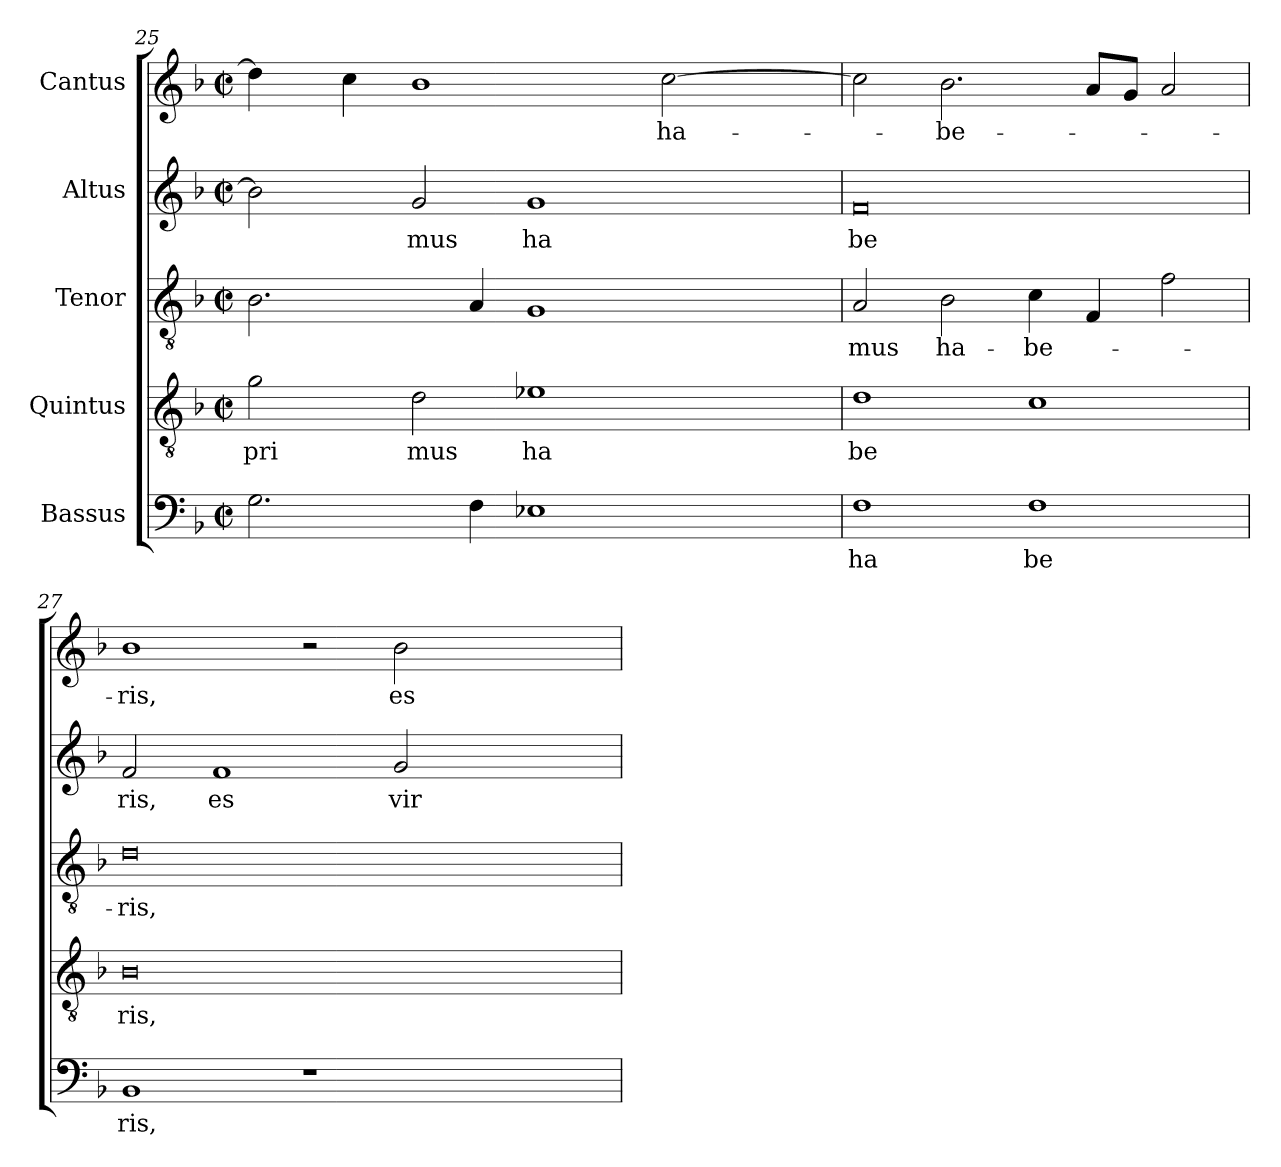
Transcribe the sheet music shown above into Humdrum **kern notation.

**kern	**text	**kern	**text	**kern	**text	**kern	**text	**kern	**text
*part5	*part5	*part4	*part4	*part3	*part3	*part2	*part2	*part1	*part1
*staff5	*staff5	*staff4	*staff4	*staff3	*staff3	*staff2	*staff2	*staff1	*staff1
*I"Bassus	*	*I"Quintus	*	*I"Tenor	*	*I"Altus	*	*I"Cantus	*
!!LO:LB:g=z
*clefF4	*	*clefGv2	*	*clefGv2	*	*clefG2	*	*clefG2	*
*k[b-]	*	*k[b-]	*	*k[b-]	*	*k[b-]	*	*k[b-]	*
*F:	*	*F:	*	*F:	*	*F:	*	*F:	*
*M2/2	*	*M2/2	*	*M2/2	*	*M2/2	*	*M2/2	*
*met(c|)	*	*met(c|)	*	*met(c|)	*	*met(c|)	*	*met(c|)	*
=25	=25	=25	=25	=25	=25	=25	=25	=25	=25
!	!	!	!LO:LY:b:cj	!	!	!	!	!	!
*^	*	*	*	*^	*	*^	*	*	*
*	*	*	*	*	*	*	*	*	*^	*	*	*
2.G\	32ryy	.	2g\	pri	2.B-\	4...ryy	.	2b-\]	64ryy	16ryy	.	4dd\]	.
.	.	.	.	.	.	.	.	.	1ryy	.	.	.	.
.	1ryy	.	.	.	.	.	.	.	.	.	.	.	.
.	.	.	.	.	.	.	.	.	.	64ryy	.	.	.
.	.	.	.	.	.	.	.	.	.	1ryy	.	.	.
.	.	.	.	.	.	.	.	.	.	.	.	4cc\	.
.	.	.	.	.	.	1ryy	.	.	.	.	.	.	.
!	!	!	!	!LO:LY:b:cj	!	!	!	!	!	!	!LO:LY:b:cj	!	!
.	.	.	2d\	mus	.	.	.	2g/	.	.	mus	1b-	.
4F\	.	.	.	.	4A/	.	.	.	.	.	.	.	.
!	!	!	!	!LO:LY:b:cj	!	!	!	!	!	!	!LO:LY:b:cj	!	!
1E-X	.	.	1e-X	ha	1G	.	.	1g	.	.	ha	.	.
.	.	.	.	.	.	.	.	.	2ryy	.	.	.	.
.	2ryy	.	.	.	.	.	.	.	.	.	.	.	.
.	.	.	.	.	.	.	.	.	.	2ryy	.	.	.
.	.	.	.	.	.	2ryy	.	.	.	.	.	.	.
!	!	!	!	!	!	!	!	!	!	!	!	!	!LO:LY:b:cj
.	.	.	.	.	.	.	.	.	.	.	.	[>2cc\	ha-
.	.	.	.	.	.	.	.	.	4ryy	.	.	.	.
.	4...ryy	.	.	.	.	.	.	.	.	.	.	.	.
.	.	.	.	.	.	.	.	.	.	4ryy	.	.	.
.	.	.	.	.	.	.	.	.	8...ryy	.	.	.	.
.	.	.	.	.	.	.	.	.	.	8ryy	.	.	.
.	.	.	.	.	.	.	.	.	.	32.ryy	.	.	.
.	.	.	.	.	.	32ryy	.	.	.	.	.	.	.
=26	=26	=26	=26	=26	=26	=26	=26	=26	=26	=26	=26	=26	=26
!	!	!LO:LY:b:cj	!	!LO:LY:b:cj	!	!	!LO:LY:b:cj	!	!	!	!LO:LY:b:cj	!	!
*	*	*	*	*	*v	*v	*	*	*	*	*	*	*
*v	*v	*	*	*	*	*	*v	*v	*v	*	*	*
1F	ha	1d	be	2A/	-mus	0f	be	2cc\]	.
!	!	!	!	!	!LO:LY:b:cj	!	!	!	!LO:LY:b:cj
.	.	.	.	2B-\	ha-	.	.	2.b-\	-be-
!	!LO:LY:b:cj	!	!	!	!LO:LY:b:cj	!	!	!	!
1F	be	1c	.	4c\	-be-	.	.	.	.
.	.	.	.	4F/	.	.	.	8a/L	.
.	.	.	.	.	.	.	.	8g/J	.
.	.	.	.	2f\	.	.	.	2a/	.
=27	=27	=27	=27	=27	=27	=27	=27	=27	=27
!	!LO:LY:b:cj	!	!LO:LY:b:cj	!	!LO:LY:b:cj	!	!LO:LY:b:cj	!	!LO:LY:b:cj
1BB-	ris,	0B-	ris,	0d	-ris,	2f/	ris,	1b-	-ris,
!	!	!	!	!	!	!	!LO:LY:b:cj	!	!
.	.	.	.	.	.	1f	es	.	.
!LO:N:vis=1	!	!	!	!	!	!	!	!	!
0r	.	.	.	.	.	.	.	2r	.
!	!	!	!	!	!	!	!LO:LY:b:cj	!	!LO:LY:b:cj
.	.	.	.	.	.	2g/	vir	2b-\	es
.	.	1ryy	.	1ryy	.	1ryy	.	1ryy	.
=	=	=	=	=	=	=	=	=	=
*-	*-	*-	*-	*-	*-	*-	*-	*-	*-
